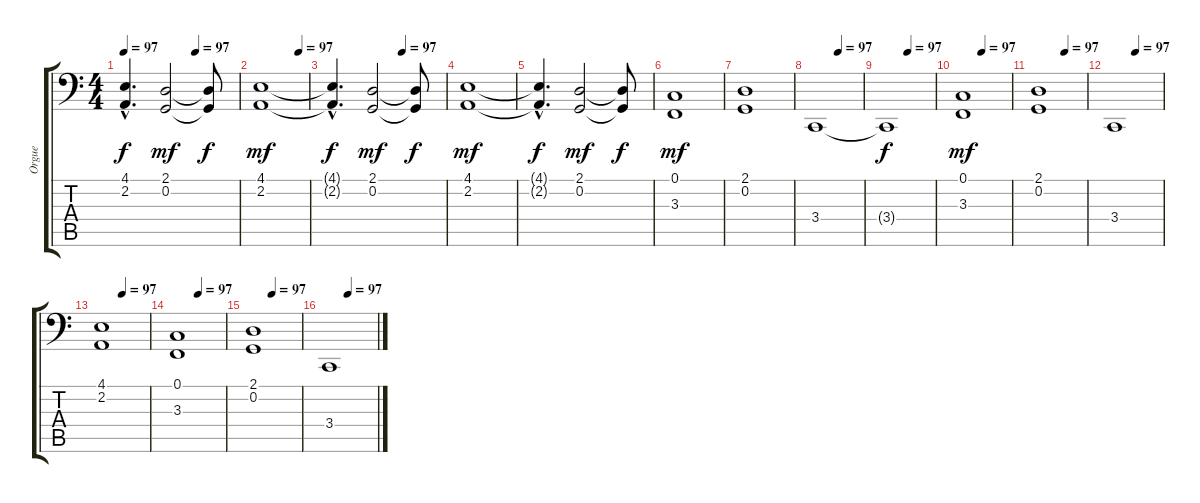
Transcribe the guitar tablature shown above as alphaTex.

\track ("Orgue" "Orgue") {instrument drawbarorgan}
\staff {score tabs}
\tuning (C3 G2 D2 A1 E1 B0) {hide}
\ts (4 4)
\tempo 97
\tempo (97 0.625)
\clef f4
\ks c
(4.1{hac t} 2.2{hac t}).4{d dy f} (2.1 0.2).2{dy mf} (2.1{t} 0.2{t}).8{dy f} |
\tempo (97 0.8125)
(4.1 2.2).1{dy mf} |
\tempo (97 0.625)
(4.1{hac t} 2.2{hac t}).4{d dy f} (2.1 0.2).2{dy mf} (2.1{t} 0.2{t}).8{dy f} |
(4.1 2.2).1{dy mf} |
(4.1{hac t} 2.2{hac t}).4{d dy f} (2.1 0.2).2{dy mf} (2.1{t} 0.2{t}).8{dy f} |
(0.1 3.3).1{dy mf} |
(2.1 0.2).1 |
\tempo (97 0.5)
3.4.1 |
\tempo (97 0.453125)
3.4{t}.1{dy f} |
\tempo (97 0.40625)
(0.1 3.3).1{dy mf} |
\tempo (97 0.5625)
(2.1 0.2).1 |
\tempo (97 0.453125)
3.4.1 |
\tempo (97 0.453125)
(4.1 2.2).1 |
\tempo (97 0.453125)
(0.1 3.3).1 |
\tempo (97 0.40625)
(2.1 0.2).1 |
\tempo (97 0.40625)
3.4.1
